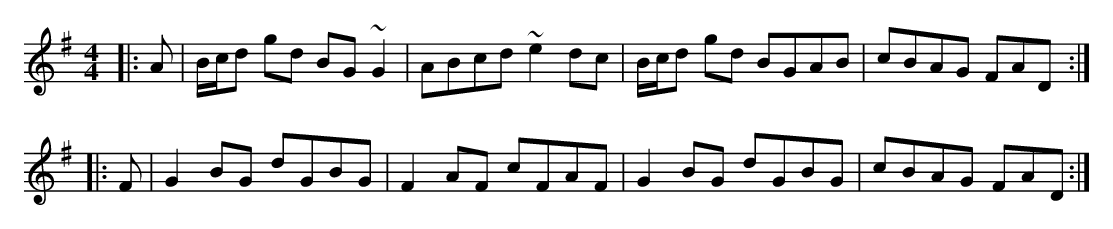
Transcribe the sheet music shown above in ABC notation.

X:1
M:4/4
K:G
|:A|B/c/d gd BG ~G2|ABcd ~e2 dc|B/c/d gd BGAB|cBAG FAD:|
|:F|G2 BG dGBG|F2 AF cFAF|G2 BG dGBG|cBAG FAD:|
